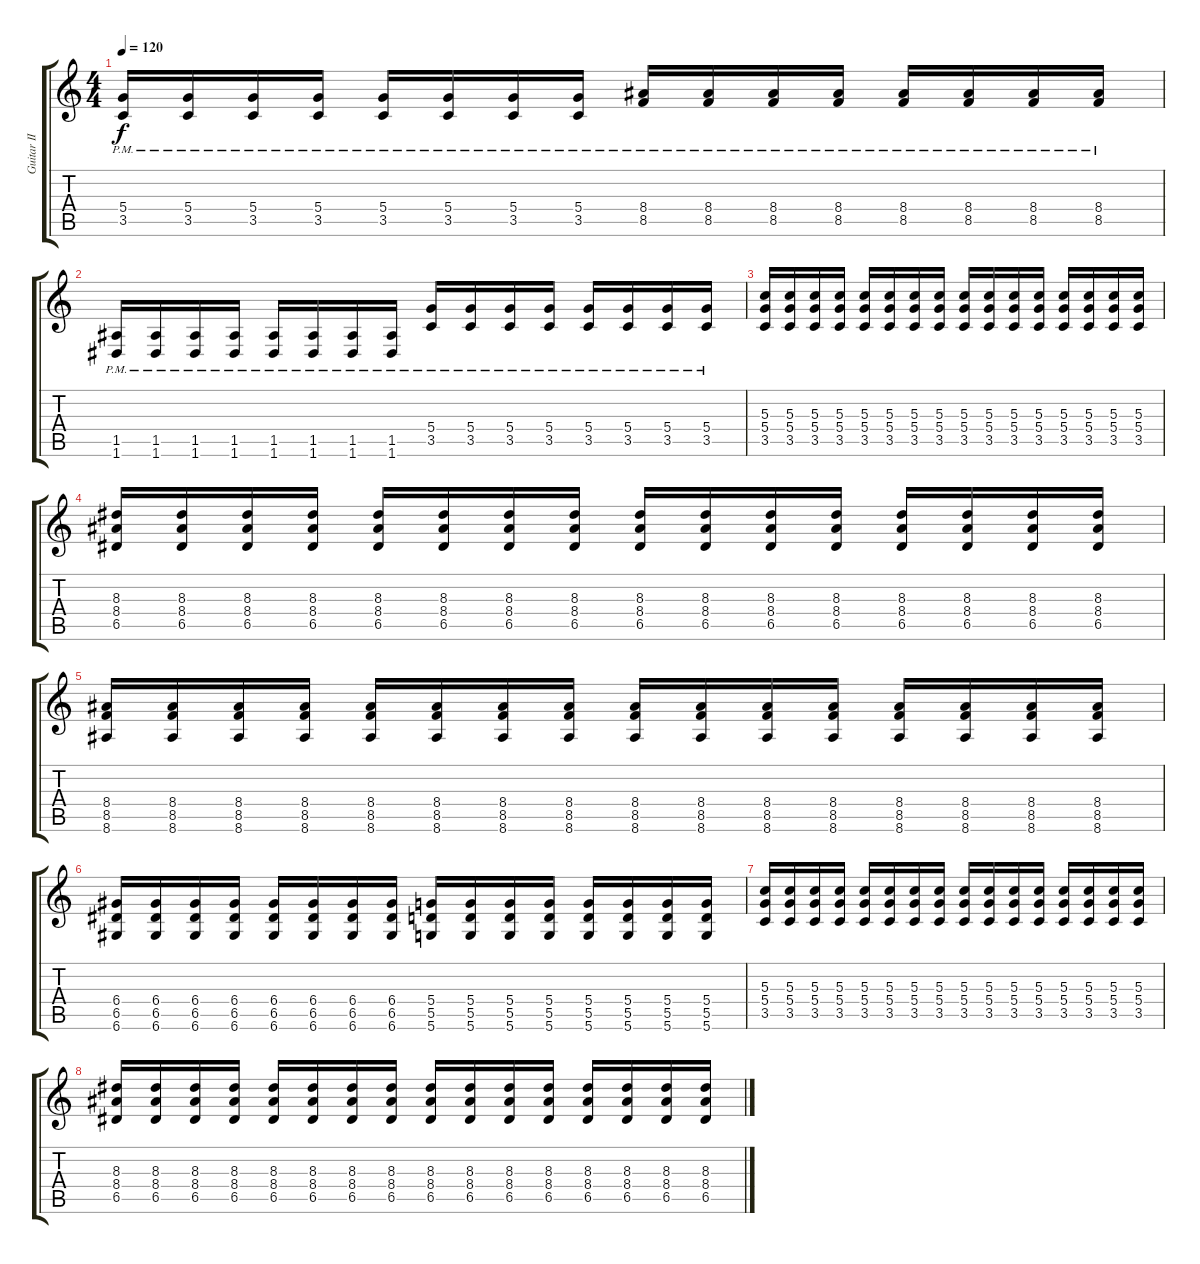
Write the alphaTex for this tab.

\track ("Guitar II" "Guitar II") {instrument distortionguitar}
\staff {score tabs}
\tuning (E4 B3 G3 D3 A2 D2) {hide}
\ts (4 4)
\tempo 120
\clef g2
\ks c
(5.4{pm} 3.5{pm}).16{dy f} (5.4{pm} 3.5{pm}).16 (5.4{pm} 3.5{pm}).16 (5.4{pm} 3.5{pm}).16 (5.4{pm} 3.5{pm}).16 (5.4{pm} 3.5{pm}).16 (5.4{pm} 3.5{pm}).16 (5.4{pm} 3.5{pm}).16 (8.4{pm} 8.5{pm}).16 (8.4{pm} 8.5{pm}).16 (8.4{pm} 8.5{pm}).16 (8.4{pm} 8.5{pm}).16 (8.4{pm} 8.5{pm}).16 (8.4{pm} 8.5{pm}).16 (8.4{pm} 8.5{pm}).16 (8.4{pm} 8.5{pm}).16 |
(1.5{pm} 1.6{pm}).16 (1.5{pm} 1.6{pm}).16 (1.5{pm} 1.6{pm}).16 (1.5{pm} 1.6{pm}).16 (1.5{pm} 1.6{pm}).16 (1.5{pm} 1.6{pm}).16 (1.5{pm} 1.6{pm}).16 (1.5{pm} 1.6{pm}).16 (5.4 3.5{pm}).16 (5.4 3.5{pm}).16 (5.4 3.5{pm}).16 (5.4 3.5{pm}).16 (5.4 3.5{pm}).16 (5.4 3.5{pm}).16 (5.4 3.5{pm}).16 (5.4 3.5{pm}).16 |
(5.3 5.4 3.5).16 (5.3 5.4 3.5).16 (5.3 5.4 3.5).16 (5.3 5.4 3.5).16 (5.3 5.4 3.5).16 (5.3 5.4 3.5).16 (5.3 5.4 3.5).16 (5.3 5.4 3.5).16 (5.3 5.4 3.5).16 (5.3 5.4 3.5).16 (5.3 5.4 3.5).16 (5.3 5.4 3.5).16 (5.3 5.4 3.5).16 (5.3 5.4 3.5).16 (5.3 5.4 3.5).16 (5.3 5.4 3.5).16 |
(8.3 8.4 6.5).16 (8.3 8.4 6.5).16 (8.3 8.4 6.5).16 (8.3 8.4 6.5).16 (8.3 8.4 6.5).16 (8.3 8.4 6.5).16 (8.3 8.4 6.5).16 (8.3 8.4 6.5).16 (8.3 8.4 6.5).16 (8.3 8.4 6.5).16 (8.3 8.4 6.5).16 (8.3 8.4 6.5).16 (8.3 8.4 6.5).16 (8.3 8.4 6.5).16 (8.3 8.4 6.5).16 (8.3 8.4 6.5).16 |
(8.4 8.5 8.6).16 (8.4 8.5 8.6).16 (8.4 8.5 8.6).16 (8.4 8.5 8.6).16 (8.4 8.5 8.6).16 (8.4 8.5 8.6).16 (8.4 8.5 8.6).16 (8.4 8.5 8.6).16 (8.4 8.5 8.6).16 (8.4 8.5 8.6).16 (8.4 8.5 8.6).16 (8.4 8.5 8.6).16 (8.4 8.5 8.6).16 (8.4 8.5 8.6).16 (8.4 8.5 8.6).16 (8.4 8.5 8.6).16 |
(6.4 6.5 6.6).16 (6.4 6.5 6.6).16 (6.4 6.5 6.6).16 (6.4 6.5 6.6).16 (6.4 6.5 6.6).16 (6.4 6.5 6.6).16 (6.4 6.5 6.6).16 (6.4 6.5 6.6).16 (5.4 5.5 5.6).16 (5.4 5.5 5.6).16 (5.4 5.5 5.6).16 (5.4 5.5 5.6).16 (5.4 5.5 5.6).16 (5.4 5.5 5.6).16 (5.4 5.5 5.6).16 (5.4 5.5 5.6).16 |
(5.3 5.4 3.5).16 (5.3 5.4 3.5).16 (5.3 5.4 3.5).16 (5.3 5.4 3.5).16 (5.3 5.4 3.5).16 (5.3 5.4 3.5).16 (5.3 5.4 3.5).16 (5.3 5.4 3.5).16 (5.3 5.4 3.5).16 (5.3 5.4 3.5).16 (5.3 5.4 3.5).16 (5.3 5.4 3.5).16 (5.3 5.4 3.5).16 (5.3 5.4 3.5).16 (5.3 5.4 3.5).16 (5.3 5.4 3.5).16 |
(8.3 8.4 6.5).16 (8.3 8.4 6.5).16 (8.3 8.4 6.5).16 (8.3 8.4 6.5).16 (8.3 8.4 6.5).16 (8.3 8.4 6.5).16 (8.3 8.4 6.5).16 (8.3 8.4 6.5).16 (8.3 8.4 6.5).16 (8.3 8.4 6.5).16 (8.3 8.4 6.5).16 (8.3 8.4 6.5).16 (8.3 8.4 6.5).16 (8.3 8.4 6.5).16 (8.3 8.4 6.5).16 (8.3 8.4 6.5).16
